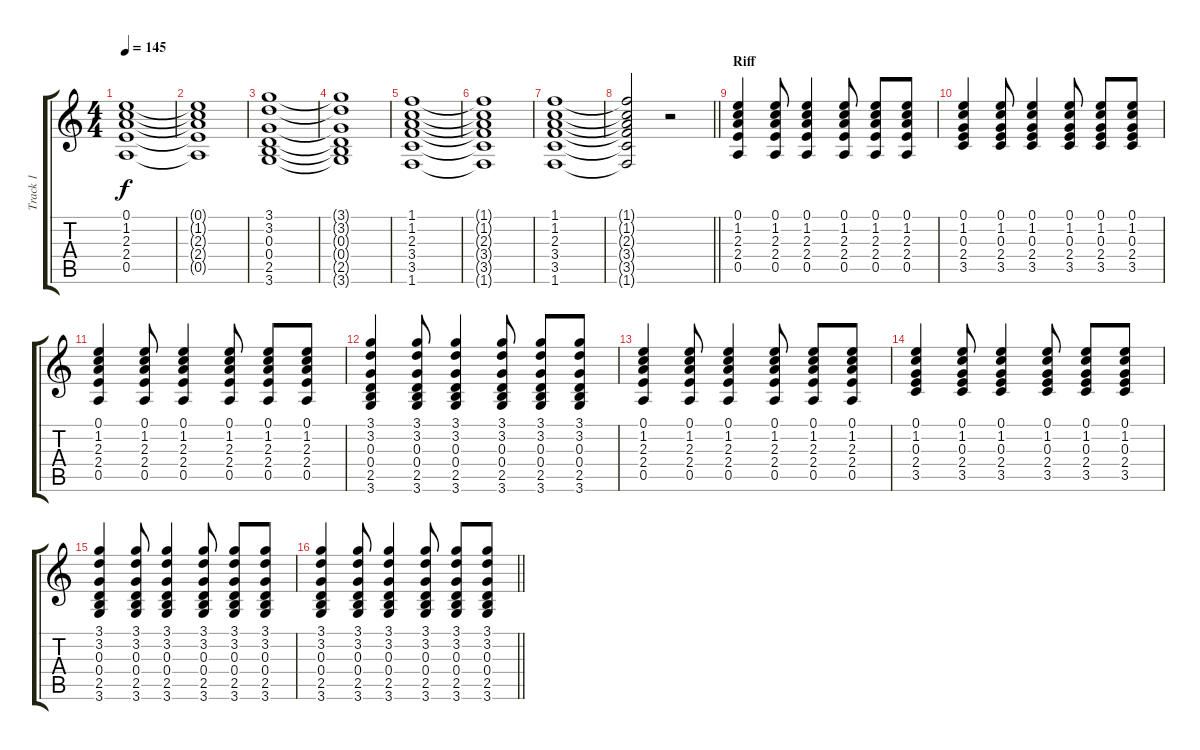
\track ("Track 1" "Track 1") {instrument acousticguitarsteel}
\staff {score tabs}
\tuning (E4 B3 G3 D3 A2 E2) {hide}
\ts (4 4)
\tempo 145
\clef g2
\ks c
(0.1 1.2 2.3 2.4 0.5).1{dy f} |
(0.1{t} 1.2{t} 2.3{t} 2.4{t} 0.5{t}).1 |
(3.1 3.2 0.3 0.4 2.5 3.6).1 |
(3.1{t} 3.2{t} 0.3{t} 0.4{t} 2.5{t} 3.6{t}).1 |
(1.1 1.2 2.3 3.4 3.5 1.6).1 |
(1.1{t} 1.2{t} 2.3{t} 3.4{t} 3.5{t} 1.6{t}).1 |
(1.1 1.2 2.3 3.4 3.5 1.6).1 |
\barLineRight lightlight
(1.1{t} 1.2{t} 2.3{t} 3.4{t} 3.5{t} 1.6{t}).2 r.2 |
\section ("" "Riff")
(0.1 1.2 2.3 2.4 0.5).4 (0.1 1.2 2.3 2.4 0.5).8 (0.1 1.2 2.3 2.4 0.5).4 (0.1 1.2 2.3 2.4 0.5).8 (0.1 1.2 2.3 2.4 0.5).8 (0.1 1.2 2.3 2.4 0.5).8 |
(0.1 1.2 0.3 2.4 3.5).4 (0.1 1.2 0.3 2.4 3.5).8 (0.1 1.2 0.3 2.4 3.5).4 (0.1 1.2 0.3 2.4 3.5).8 (0.1 1.2 0.3 2.4 3.5).8 (0.1 1.2 0.3 2.4 3.5).8 |
(0.1 1.2 2.3 2.4 0.5).4 (0.1 1.2 2.3 2.4 0.5).8 (0.1 1.2 2.3 2.4 0.5).4 (0.1 1.2 2.3 2.4 0.5).8 (0.1 1.2 2.3 2.4 0.5).8 (0.1 1.2 2.3 2.4 0.5).8 |
(3.1 3.2 0.3 0.4 2.5 3.6).4 (3.1 3.2 0.3 0.4 2.5 3.6).8 (3.1 3.2 0.3 0.4 2.5 3.6).4 (3.1 3.2 0.3 0.4 2.5 3.6).8 (3.1 3.2 0.3 0.4 2.5 3.6).8 (3.1 3.2 0.3 0.4 2.5 3.6).8 |
(0.1 1.2 2.3 2.4 0.5).4 (0.1 1.2 2.3 2.4 0.5).8 (0.1 1.2 2.3 2.4 0.5).4 (0.1 1.2 2.3 2.4 0.5).8 (0.1 1.2 2.3 2.4 0.5).8 (0.1 1.2 2.3 2.4 0.5).8 |
(0.1 1.2 0.3 2.4 3.5).4 (0.1 1.2 0.3 2.4 3.5).8 (0.1 1.2 0.3 2.4 3.5).4 (0.1 1.2 0.3 2.4 3.5).8 (0.1 1.2 0.3 2.4 3.5).8 (0.1 1.2 0.3 2.4 3.5).8 |
(3.1 3.2 0.3 0.4 2.5 3.6).4 (3.1 3.2 0.3 0.4 2.5 3.6).8 (3.1 3.2 0.3 0.4 2.5 3.6).4 (3.1 3.2 0.3 0.4 2.5 3.6).8 (3.1 3.2 0.3 0.4 2.5 3.6).8 (3.1 3.2 0.3 0.4 2.5 3.6).8 |
\barLineRight lightlight
(3.1 3.2 0.3 0.4 2.5 3.6).4 (3.1 3.2 0.3 0.4 2.5 3.6).8 (3.1 3.2 0.3 0.4 2.5 3.6).4 (3.1 3.2 0.3 0.4 2.5 3.6).8 (3.1 3.2 0.3 0.4 2.5 3.6).8 (3.1 3.2 0.3 0.4 2.5 3.6).8
